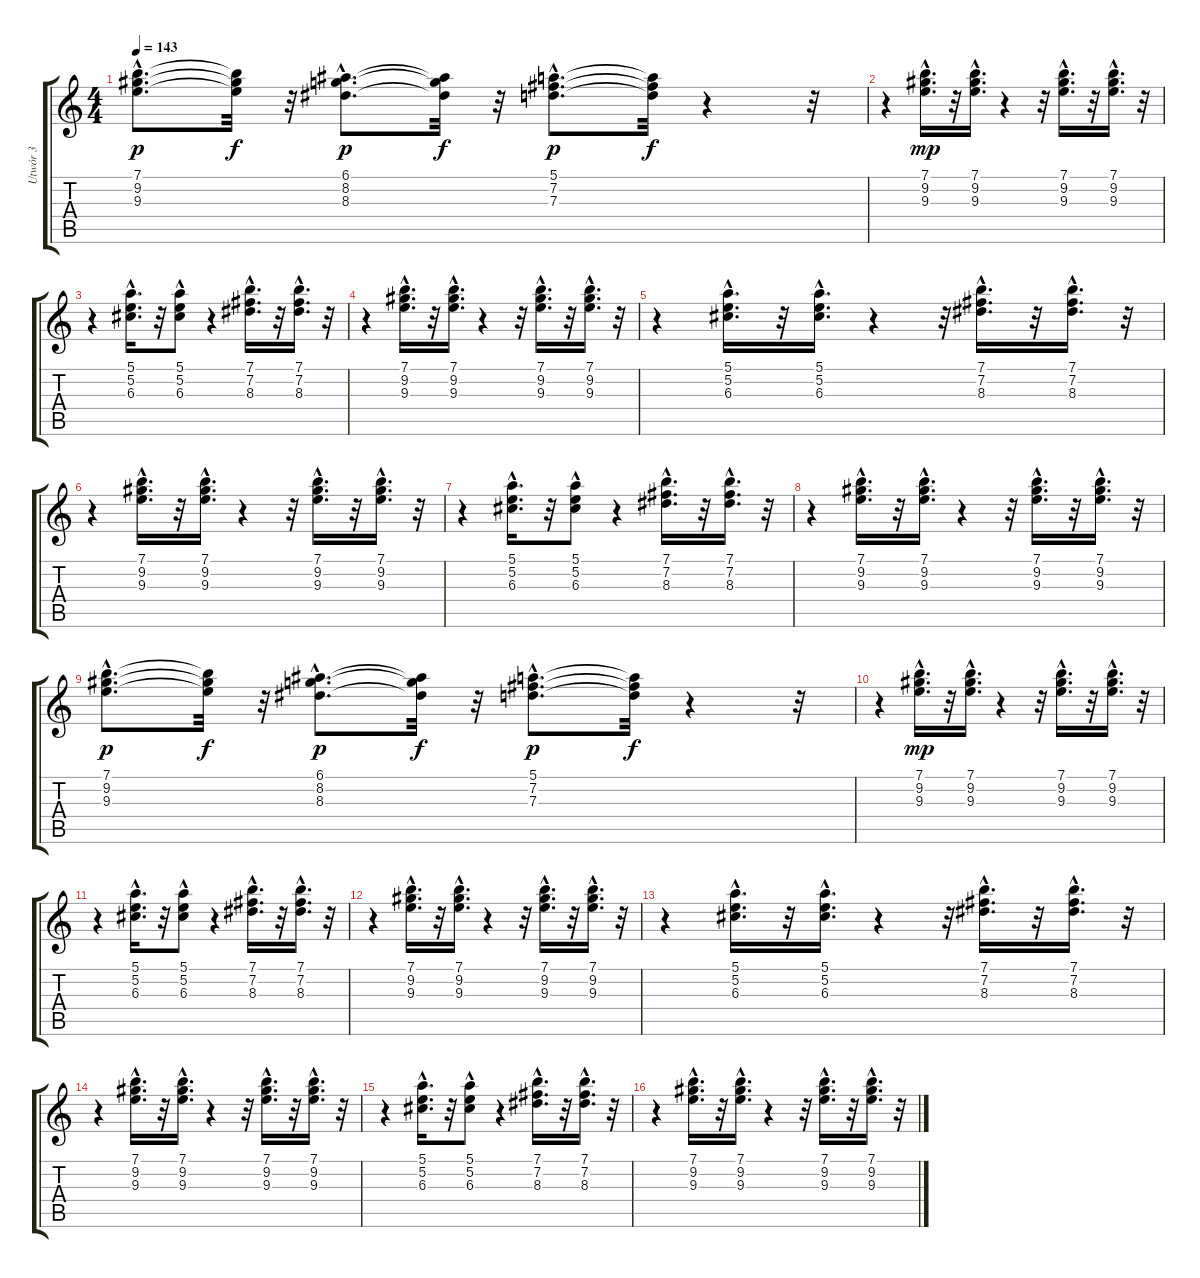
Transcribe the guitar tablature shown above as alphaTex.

\track ("Utwór 3" "Utwór 3") {instrument electricguitarjazz}
\staff {score tabs}
\tuning (E4 B3 G3 D3 A2 E2) {hide}
\ts (4 4)
\tempo 143
\clef g2
\ks c
(7.1{hac} 9.2{hac} 9.3{hac}).8{d dy p instrument electricguitarjazz} (7.1{t} 9.2{t} 9.3{t}).32{dy f} r.32 (6.1{hac} 8.2{hac} 8.3{hac}).8{d dy p} (6.1{t} 8.2{t} 8.3{t}).32{dy f} r.32 (5.1{hac} 7.2{hac} 7.3{hac}).8{d dy p} (5.1{t} 7.2{t} 7.3{t}).32{dy f} r.4 r.32 |
r.4 (7.1{hac} 9.2 9.3{hac}).16{d dy mp} r.32 (7.1{hac} 9.2{hac} 9.3{hac}).16{d} r.4 r.32 (7.1{hac} 9.2{hac} 9.3{hac}).16{d} r.32 (7.1{hac} 9.2{hac} 9.3{hac}).16{d} r.32 |
r.4 (5.1{hac} 5.2 6.3{hac}).16{d} r.32 (5.1 5.2{hac} 6.3{hac}).8 r.4 (7.1{hac} 7.2{hac} 8.3{hac}).16{d} r.32 (7.1{hac} 7.2 8.3{hac}).16{d} r.32 |
r.4 (7.1{hac} 9.2{hac} 9.3{hac}).16{d} r.32 (7.1{hac} 9.2{hac} 9.3{hac}).16{d} r.4 r.32 (7.1{hac} 9.2 9.3{hac}).16{d} r.32 (7.1{hac} 9.2{hac} 9.3{hac}).16{d} r.32 |
r.4 (5.1{hac} 5.2 6.3{hac}).16{d} r.32 (5.1{hac} 5.2{hac} 6.3{hac}).16{d} r.4 r.32 (7.1{hac} 7.2{hac} 8.3{hac}).16{d} r.32 (7.1{hac} 7.2{hac} 8.3{hac}).16{d} r.32 |
r.4 (7.1{hac} 9.2 9.3{hac}).16{d} r.32 (7.1{hac} 9.2{hac} 9.3{hac}).16{d} r.4 r.32 (7.1{hac} 9.2{hac} 9.3{hac}).16{d} r.32 (7.1{hac} 9.2{hac} 9.3{hac}).16{d} r.32 |
r.4 (5.1{hac} 5.2 6.3{hac}).16{d} r.32 (5.1 5.2{hac} 6.3{hac}).8 r.4 (7.1{hac} 7.2{hac} 8.3{hac}).16{d} r.32 (7.1{hac} 7.2 8.3{hac}).16{d} r.32 |
r.4 (7.1{hac} 9.2{hac} 9.3{hac}).16{d} r.32 (7.1{hac} 9.2{hac} 9.3{hac}).16{d} r.4 r.32 (7.1{hac} 9.2 9.3{hac}).16{d} r.32 (7.1{hac} 9.2{hac} 9.3{hac}).16{d} r.32 |
(7.1{hac} 9.2{hac} 9.3{hac}).8{d dy p} (7.1{t} 9.2{t} 9.3{t}).32{dy f} r.32 (6.1{hac} 8.2{hac} 8.3{hac}).8{d dy p} (6.1{t} 8.2{t} 8.3{t}).32{dy f} r.32 (5.1{hac} 7.2{hac} 7.3{hac}).8{d dy p} (5.1{t} 7.2{t} 7.3{t}).32{dy f} r.4 r.32 |
r.4 (7.1{hac} 9.2 9.3{hac}).16{d dy mp} r.32 (7.1{hac} 9.2{hac} 9.3{hac}).16{d} r.4 r.32 (7.1{hac} 9.2{hac} 9.3{hac}).16{d} r.32 (7.1{hac} 9.2{hac} 9.3{hac}).16{d} r.32 |
r.4 (5.1{hac} 5.2 6.3{hac}).16{d} r.32 (5.1 5.2{hac} 6.3{hac}).8 r.4 (7.1{hac} 7.2{hac} 8.3{hac}).16{d} r.32 (7.1{hac} 7.2 8.3{hac}).16{d} r.32 |
r.4 (7.1{hac} 9.2{hac} 9.3{hac}).16{d} r.32 (7.1{hac} 9.2{hac} 9.3{hac}).16{d} r.4 r.32 (7.1{hac} 9.2 9.3{hac}).16{d} r.32 (7.1{hac} 9.2{hac} 9.3{hac}).16{d} r.32 |
r.4 (5.1{hac} 5.2 6.3{hac}).16{d} r.32 (5.1{hac} 5.2{hac} 6.3{hac}).16{d} r.4 r.32 (7.1{hac} 7.2{hac} 8.3{hac}).16{d} r.32 (7.1{hac} 7.2{hac} 8.3{hac}).16{d} r.32 |
r.4 (7.1{hac} 9.2 9.3{hac}).16{d} r.32 (7.1{hac} 9.2{hac} 9.3{hac}).16{d} r.4 r.32 (7.1{hac} 9.2{hac} 9.3{hac}).16{d} r.32 (7.1{hac} 9.2{hac} 9.3{hac}).16{d} r.32 |
r.4 (5.1{hac} 5.2 6.3{hac}).16{d} r.32 (5.1 5.2{hac} 6.3{hac}).8 r.4 (7.1{hac} 7.2{hac} 8.3{hac}).16{d} r.32 (7.1{hac} 7.2 8.3{hac}).16{d} r.32 |
r.4 (7.1{hac} 9.2{hac} 9.3{hac}).16{d} r.32 (7.1{hac} 9.2{hac} 9.3{hac}).16{d} r.4 r.32 (7.1{hac} 9.2 9.3{hac}).16{d} r.32 (7.1{hac} 9.2{hac} 9.3{hac}).16{d} r.32
